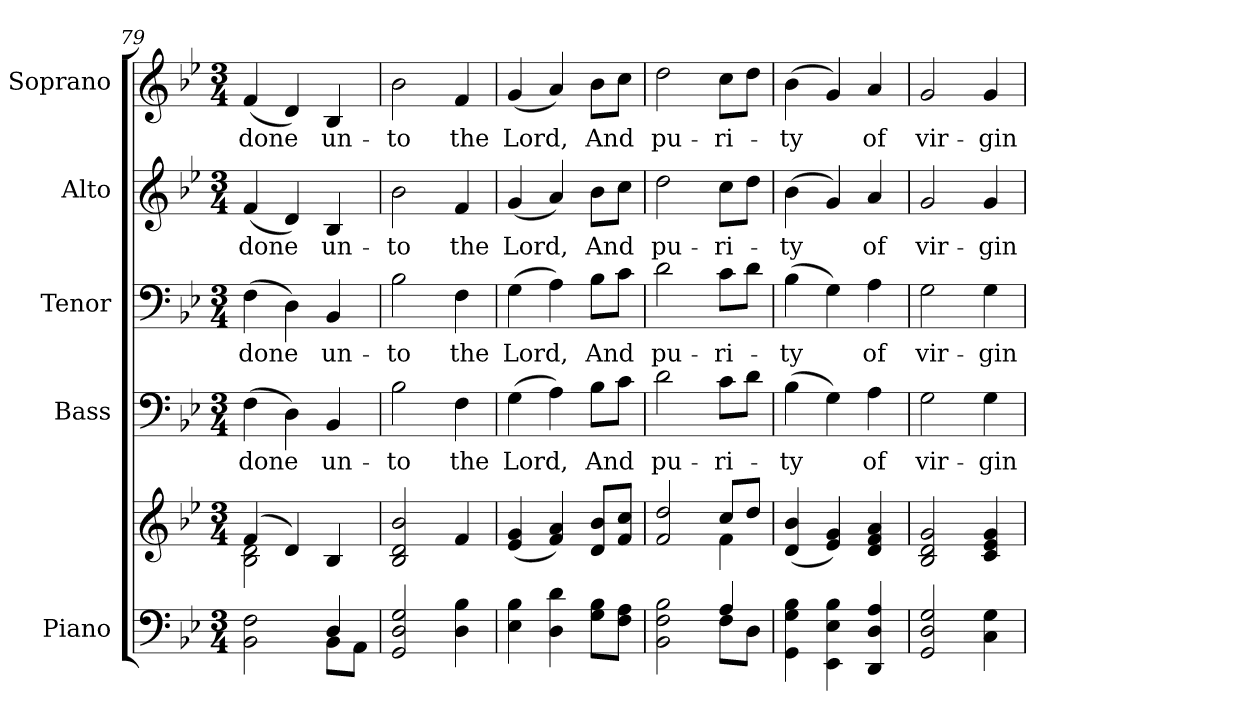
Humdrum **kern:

**kern	**kern	**kern	**text	**kern	**text	**kern	**text	**kern	**text
*part5	*part5	*part4	*part4	*part3	*part3	*part2	*part2	*part1	*part1
*staff6	*staff5	*staff4	*staff4	*staff3	*staff3	*staff2	*staff2	*staff1	*staff1
*I"Piano	*	*I"Bass	*	*I"Tenor	*	*I"Alto	*	*I"Soprano	*
*I'Pno.	*	*I'B.	*	*I'T.	*	*I'A.	*	*I'S.	*
*clefF4	*clefG2	*clefF4	*	*clefF4	*	*clefG2	*	*clefG2	*
*k[b-e-]	*k[b-e-]	*k[b-e-]	*	*k[b-e-]	*	*k[b-e-]	*	*k[b-e-]	*
*g:	*g:	*g:	*	*g:	*	*g:	*	*g:	*
*M3/4	*M3/4	*M3/4	*	*M3/4	*	*M3/4	*	*M3/4	*
=79	=79	=79	=79	=79	=79	=79	=79	=79	=79
*^	*^	*	*	*	*	*	*	*	*
!	!	!	!	!	!LO:LY:b:color=#000000	!	!	!	!	!	!
!	!	!	!	!	!	!	!LO:LY:b:color=#000000	!	!	!	!
!	!	!	!	!	!	!	!	!	!LO:LY:b:color=#000000	!	!
!	!	!	!	!	!	!	!	!	!	!	!LO:LY:b:color=#000000
2BB-i\ 2Fi	2ryy	(4fi/	2B-i\ 2di	(4Fi\	done	(4Fi\	done	(4fi/	done	(4fi/	done
.	.	4di/)	.	4Di\)	.	4Di\)	.	4di/)	.	4di/)	.
!	!	!	!	!	!LO:LY:b:color=#000000	!	!	!	!	!	!
!	!	!	!	!	!	!	!LO:LY:b:color=#000000	!	!	!	!
!	!	!	!	!	!	!	!	!	!LO:LY:b:color=#000000	!	!
!	!	!	!	!	!	!	!	!	!	!	!LO:LY:b:color=#000000
4Di/	8BB-i\L	4B-i/	4ryy	4BB-i/	un-	4BB-i/	un-	4B-i/	un-	4B-i/	un-
.	8AAi\J	.	.	.	.	.	.	.	.	.	.
*v	*v	*	*	*	*	*	*	*	*	*	*
*	*v	*v	*	*	*	*	*	*	*	*
=80	=80	=80	=80	=80	=80	=80	=80	=80	=80
*^	*	*	*	*	*	*	*	*	*
!	!	!	!	!LO:LY:b:color=#000000	!	!	!	!	!	!
*v	*v	*	*	*	*	*	*	*	*	*
*^	*	*	*	*	*	*	*	*	*
!	!	!	!	!	!	!LO:LY:b:color=#000000	!	!	!	!
*v	*v	*	*	*	*	*	*	*	*	*
*^	*	*	*	*	*	*	*	*	*
!	!	!	!	!	!	!	!	!LO:LY:b:color=#000000	!	!
*v	*v	*	*	*	*	*	*	*	*	*
*^	*	*	*	*	*	*	*	*	*
!	!	!	!	!	!	!	!	!	!	!LO:LY:b:color=#000000
*v	*v	*	*	*	*	*	*	*	*	*
2GGi/ 2Di 2Gi	2B-i/ 2di 2b-i	2B-i\	-to	2B-i\	-to	2b-i\	-to	2b-i\	-to
!	!	!	!LO:LY:b:color=#000000	!	!	!	!	!	!
!	!	!	!	!	!LO:LY:b:color=#000000	!	!	!	!
!	!	!	!	!	!	!	!LO:LY:b:color=#000000	!	!
!	!	!	!	!	!	!	!	!	!LO:LY:b:color=#000000
4Di\ 4B-i	4fi/	4Fi\	the	4Fi\	the	4fi/	the	4fi/	the
!!LO:PB:g=z
=81	=81	=81	=81	=81	=81	=81	=81	=81	=81
!	!	!	!LO:LY:b:color=#000000	!	!	!	!	!	!
!	!	!	!	!	!LO:LY:b:color=#000000	!	!	!	!
!	!	!	!	!	!	!	!LO:LY:b:color=#000000	!	!
!	!	!	!	!	!	!	!	!	!LO:LY:b:color=#000000
4E-i\ 4B-i	(4e-i/ 4gi	(4Gi\	Lord,	(4Gi\	Lord,	(4gi/	Lord,	(4gi/	Lord,
4Di\ 4di	4fi/ 4ai)	4Ai\)	.	4Ai\)	.	4ai/)	.	4ai/)	.
!	!	!	!LO:LY:b:color=#000000	!	!	!	!	!	!
!	!	!	!	!	!LO:LY:b:color=#000000	!	!	!	!
!	!	!	!	!	!	!	!LO:LY:b:color=#000000	!	!
!	!	!	!	!	!	!	!	!	!LO:LY:b:color=#000000
8Gi\ 8B-iL	8di/ 8b-iL	8B-i\L	And	8B-i\L	And	8b-i\L	And	8b-i\L	And
8Fi\ 8AiJ	8fi/ 8cciJ	8ci\J	.	8ci\J	.	8cci\J	.	8cci\J	.
=82	=82	=82	=82	=82	=82	=82	=82	=82	=82
*^	*^	*	*	*	*	*	*	*	*
!	!	!	!	!	!LO:LY:b:color=#000000	!	!	!	!	!	!
!	!	!	!	!	!	!	!LO:LY:b:color=#000000	!	!	!	!
!	!	!	!	!	!	!	!	!	!LO:LY:b:color=#000000	!	!
!	!	!	!	!	!	!	!	!	!	!	!LO:LY:b:color=#000000
2BB-i\ 2Fi 2B-i	2ryy	2fi/ 2ddi	2ryy	2di\	pu-	2di\	pu-	2ddi\	pu-	2ddi\	pu-
!	!	!	!	!	!LO:LY:b:color=#000000	!	!	!	!	!	!
!	!	!	!	!	!	!	!LO:LY:b:color=#000000	!	!	!	!
!	!	!	!	!	!	!	!	!	!LO:LY:b:color=#000000	!	!
!	!	!	!	!	!	!	!	!	!	!	!LO:LY:b:color=#000000
4Ai/	8Fi\L	8cci/L	4fi\	8ci\L	-ri-	8ci\L	-ri-	8cci\L	-ri-	8cci\L	-ri-
.	8Di\J	8ddi/J	.	8di\J	.	8di\J	.	8ddi\J	.	8ddi\J	.
*v	*v	*	*	*	*	*	*	*	*	*	*
*	*v	*v	*	*	*	*	*	*	*	*
=83	=83	=83	=83	=83	=83	=83	=83	=83	=83
*^	*	*	*	*	*	*	*	*	*
!	!	!	!	!LO:LY:b:color=#000000	!	!	!	!	!	!
*v	*v	*	*	*	*	*	*	*	*	*
*^	*	*	*	*	*	*	*	*	*
!	!	!	!	!	!	!LO:LY:b:color=#000000	!	!	!	!
*v	*v	*	*	*	*	*	*	*	*	*
*^	*	*	*	*	*	*	*	*	*
!	!	!	!	!	!	!	!	!LO:LY:b:color=#000000	!	!
*v	*v	*	*	*	*	*	*	*	*	*
*^	*	*	*	*	*	*	*	*	*
!	!	!	!	!	!	!	!	!	!	!LO:LY:b:color=#000000
*v	*v	*	*	*	*	*	*	*	*	*
4GGi\ 4Gi 4B-i	(4di/ 4b-i	(4B-i\	-ty	(4B-i\	-ty	(4b-i\	-ty	(4b-i\	-ty
4EE-i\ 4E-i 4B-i	4e-i/ 4gi)	4Gi\)	.	4Gi\)	.	4gi/)	.	4gi/)	.
!	!	!	!LO:LY:b:color=#000000	!	!	!	!	!	!
!	!	!	!	!	!LO:LY:b:color=#000000	!	!	!	!
!	!	!	!	!	!	!	!LO:LY:b:color=#000000	!	!
!	!	!	!	!	!	!	!	!	!LO:LY:b:color=#000000
4DDi/ 4Di 4Ai	4di/ 4fi 4ai	4Ai\	of	4Ai\	of	4ai/	of	4ai/	of
=84	=84	=84	=84	=84	=84	=84	=84	=84	=84
!	!	!	!LO:LY:b:color=#000000	!	!	!	!	!	!
!	!	!	!	!	!LO:LY:b:color=#000000	!	!	!	!
!	!	!	!	!	!	!	!LO:LY:b:color=#000000	!	!
!	!	!	!	!	!	!	!	!	!LO:LY:b:color=#000000
2GGi/ 2Di 2Gi	2B-i/ 2di 2gi	2Gi\	vir-	2Gi\	vir-	2gi/	vir-	2gi/	vir-
!	!	!	!LO:LY:b:color=#000000	!	!	!	!	!	!
!	!	!	!	!	!LO:LY:b:color=#000000	!	!	!	!
!	!	!	!	!	!	!	!LO:LY:b:color=#000000	!	!
!	!	!	!	!	!	!	!	!	!LO:LY:b:color=#000000
4Ci\ 4Gi	4ci/ 4e-i 4gi	4Gi\	-gin	4Gi\	-gin	4gi/	-gin	4gi/	-gin
=	=	=	=	=	=	=	=	=	=
*-	*-	*-	*-	*-	*-	*-	*-	*-	*-
